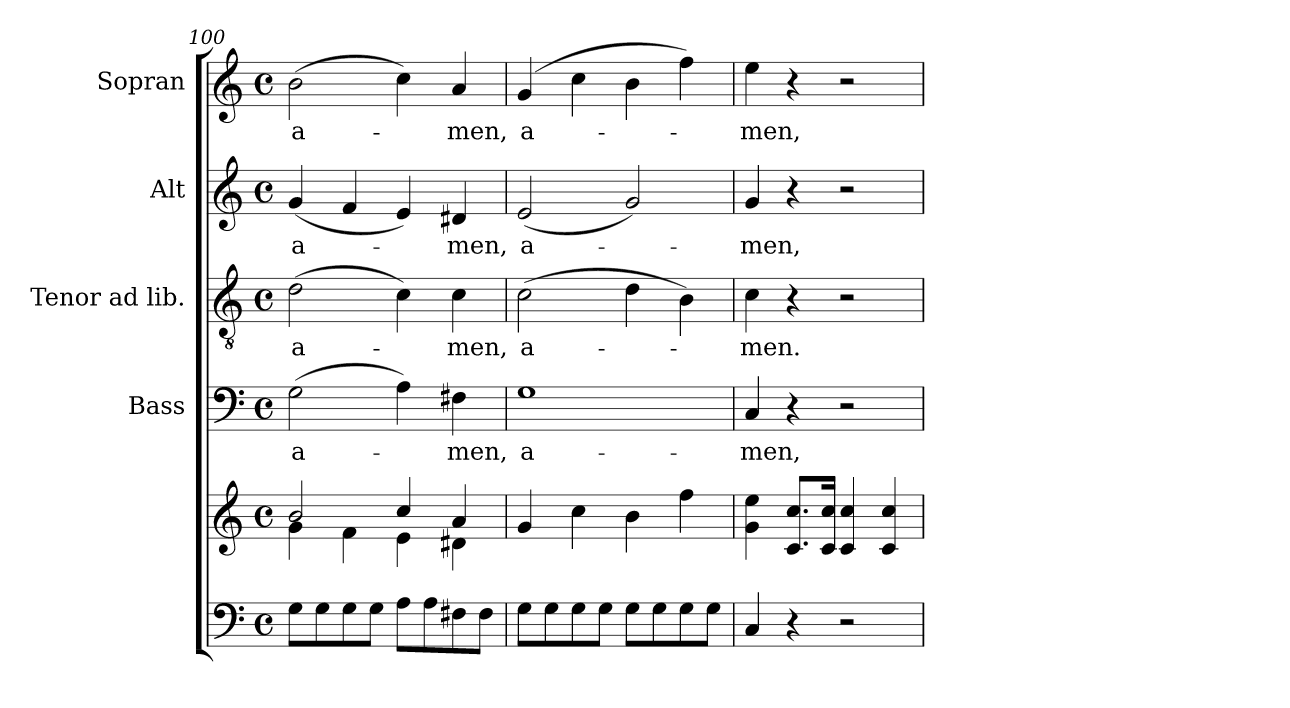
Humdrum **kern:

**kern	**kern	**kern	**text	**kern	**text	**kern	**text	**kern	**text
*part5	*part5	*part4	*part4	*part3	*part3	*part2	*part2	*part1	*part1
*staff6	*staff5	*staff4	*staff4	*staff3	*staff3	*staff2	*staff2	*staff1	*staff1
*	*	*I"Bass	*	*I"Tenor ad lib.	*	*I"Alt	*	*I"Sopran	*
*	*	*I'B.	*	*I'T.	*	*I'A.	*	*I'S.	*
*clefF4	*clefG2	*clefF4	*	*clefGv2	*	*clefG2	*	*clefG2	*
*k[]	*k[]	*k[]	*	*k[]	*	*k[]	*	*k[]	*
*C:	*C:	*C:	*	*C:	*	*C:	*	*C:	*
*M4/4	*M4/4	*M4/4	*	*M4/4	*	*M4/4	*	*M4/4	*
*met(c)	*met(c)	*met(c)	*	*met(c)	*	*met(c)	*	*met(c)	*
=100	=100	=100	=100	=100	=100	=100	=100	=100	=100
*	*^	*	*	*	*	*	*	*	*
!	!	!	!	!LO:LY:b	!	!LO:LY:b	!	!LO:LY:b	!	!LO:LY:b
8G\L	2b/	4g\	(>2G\	a-	(>2d\	a-	(<4g/	a-	(>2b\	a-
8G\	.	.	.	.	.	.	.	.	.	.
8G\	.	4f\	.	.	.	.	4f/	.	.	.
8G\J	.	.	.	.	.	.	.	.	.	.
8A\L	4cc/	4e\	4A\)	.	4c\)	.	4e/)	.	4cc\)	.
8A\	.	.	.	.	.	.	.	.	.	.
!	!	!	!	!LO:LY:b	!	!LO:LY:b	!	!LO:LY:b	!	!LO:LY:b
8F#X\	4a/	4d#X\	4F#X\	-men,	4c\	-men,	4d#X/	-men,	4a/	-men,
8F#\J	.	.	.	.	.	.	.	.	.	.
*	*v	*v	*	*	*	*	*	*	*	*
=101	=101	=101	=101	=101	=101	=101	=101	=101	=101
!	!	!	!LO:LY:b	!	!LO:LY:b	!	!LO:LY:b	!	!LO:LY:b
8G\L	4g/	1G	a-	(>2c\	a-	(<2e/	a-	(4g/	a-
8G\	.	.	.	.	.	.	.	.	.
8G\	4cc\	.	.	.	.	.	.	4cc\	.
8G\J	.	.	.	.	.	.	.	.	.
8G\L	4b\	.	.	4d\	.	2g/)	.	4b\	.
8G\	.	.	.	.	.	.	.	.	.
8G\	4ff\	.	.	4B\)	.	.	.	4ff\)	.
8G\J	.	.	.	.	.	.	.	.	.
!!LO:LB:g=z
=102	=102	=102	=102	=102	=102	=102	=102	=102	=102
!	!	!	!LO:LY:b	!	!LO:LY:b	!	!LO:LY:b	!	!LO:LY:b
4C/	4g\ 4ee\	4C/	-men,	4c\	-men.	4g/	-men,	4ee\	-men,
4r	8.c/ 8.cc/L	4r	.	4r	.	4r	.	4r	.
.	16c/ 16cc/Jk	.	.	.	.	.	.	.	.
2r	4c/ 4cc/	2r	.	2r	.	2r	.	2r	.
.	4c/ 4cc/	.	.	.	.	.	.	.	.
=	=	=	=	=	=	=	=	=	=
*-	*-	*-	*-	*-	*-	*-	*-	*-	*-
